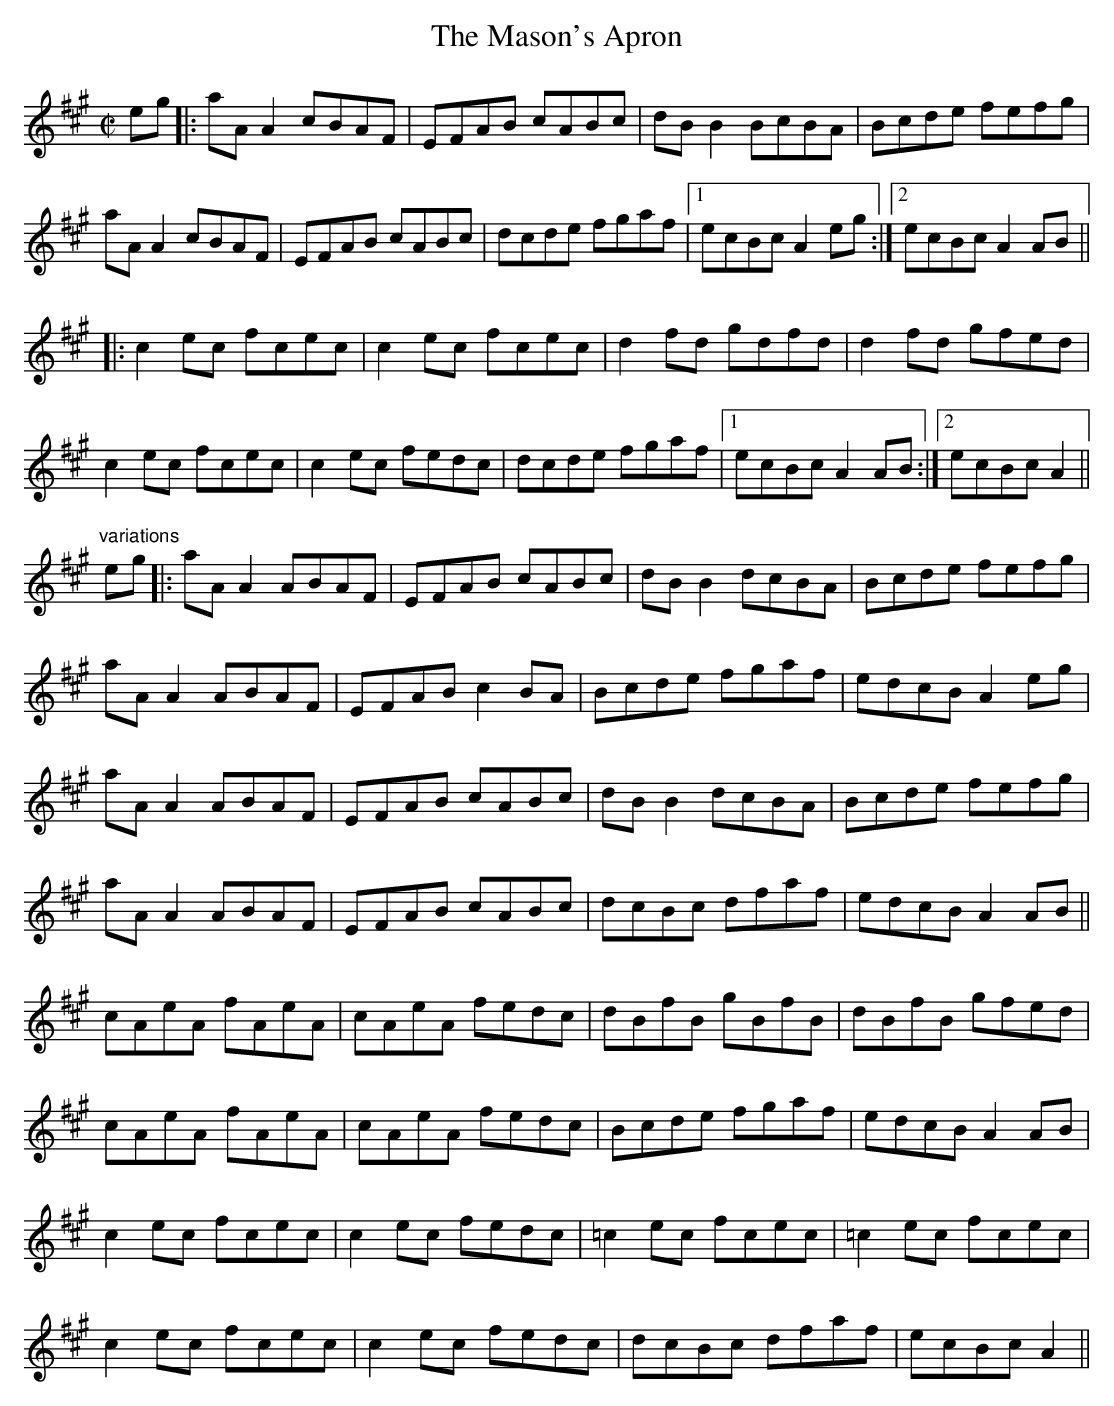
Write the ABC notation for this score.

X:1
T:Mason's Apron, The
M:C|
K:A
eg|:aAA2 cBAF|EFAB cABc|dBB2 BcBA|Bcde fefg|
aAA2 cBAF|EFAB cABc|dcde fgaf|1 ecBc A2eg:|2 ecBc A2AB||
|:c2ec fcec|c2ec fcec|d2fd gdfd|d2fd gfed|
c2ec fcec|c2ec fedc|dcde fgaf|1 ecBc A2AB:|2 ecBc A2||
"variations"
eg|:aAA2 ABAF|EFAB cABc|dBB2 dcBA|Bcde fefg|
aAA2 ABAF|EFAB c2BA|Bcde fgaf|edcB A2eg|
aAA2 ABAF|EFAB cABc|dBB2 dcBA|Bcde fefg|
aAA2 ABAF|EFAB cABc|dcBc dfaf|edcB A2AB||
cAeA fAeA|cAeA fedc|dBfB gBfB|dBfB gfed|
cAeA fAeA|cAeA fedc|Bcde fgaf|edcB A2AB|
c2ec fcec|c2ec fedc|=c2ec fcec|=c2ec fcec|
c2ec fcec|c2ec fedc|dcBc dfaf|ecBc A2||
